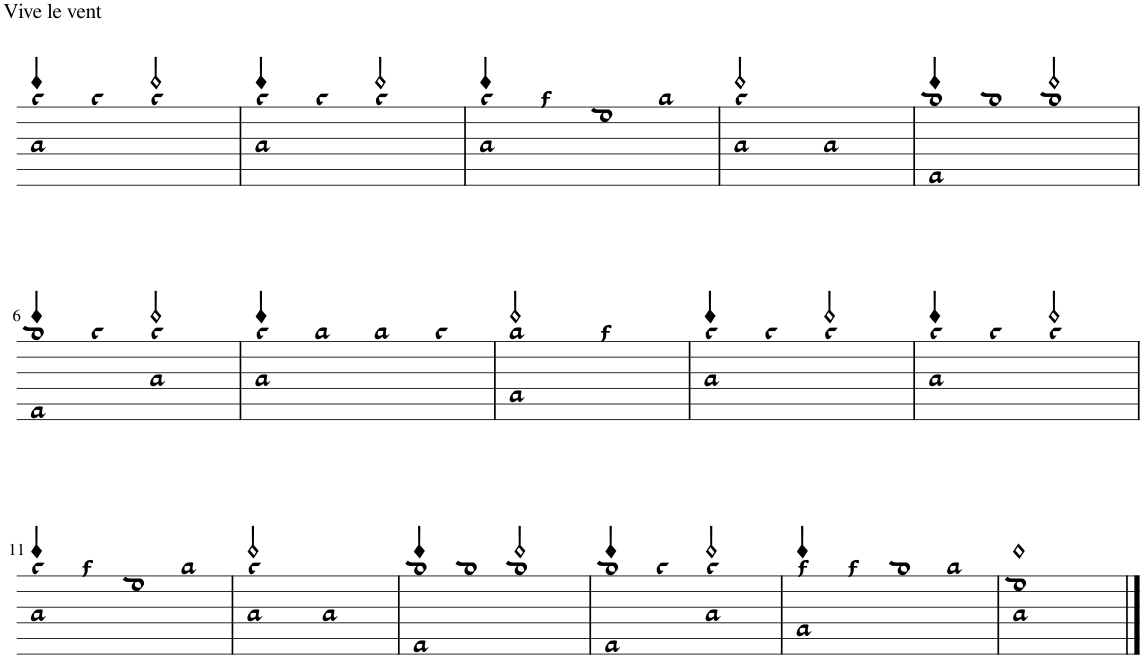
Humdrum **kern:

**kern
*part1
*staff1
*I"Luth
*I'Lt.
*stria6
*k[]
*M4/4
=1
!LO:TX:a:t=Vive le vent
4F 4a
4a
2a
=2
4F 4a
4a
2a
=3
4F 4a
4cc
4f
4g
=4
2F 2a
2F
=5
4GG 4b-
4b-
2b-
!!LO:LB:g=z
=6
4GG 4b-
4a
2F 2a
=7
4F 4a
4g
4g
4a
=8
2C 2g
2cc
=9
4F 4a
4a
2a
=10
4F 4a
4a
2a
!!LO:LB:g=z
=11
4F 4a
4cc
4f
4g
=12
2F 2a
2F
=13
4GG 4b-
4b-
2b-
=14
4GG 4b-
4a
2F 2a
=15
4C 4cc
4cc
4b-
4g
=16
1F 1f
==
*-
